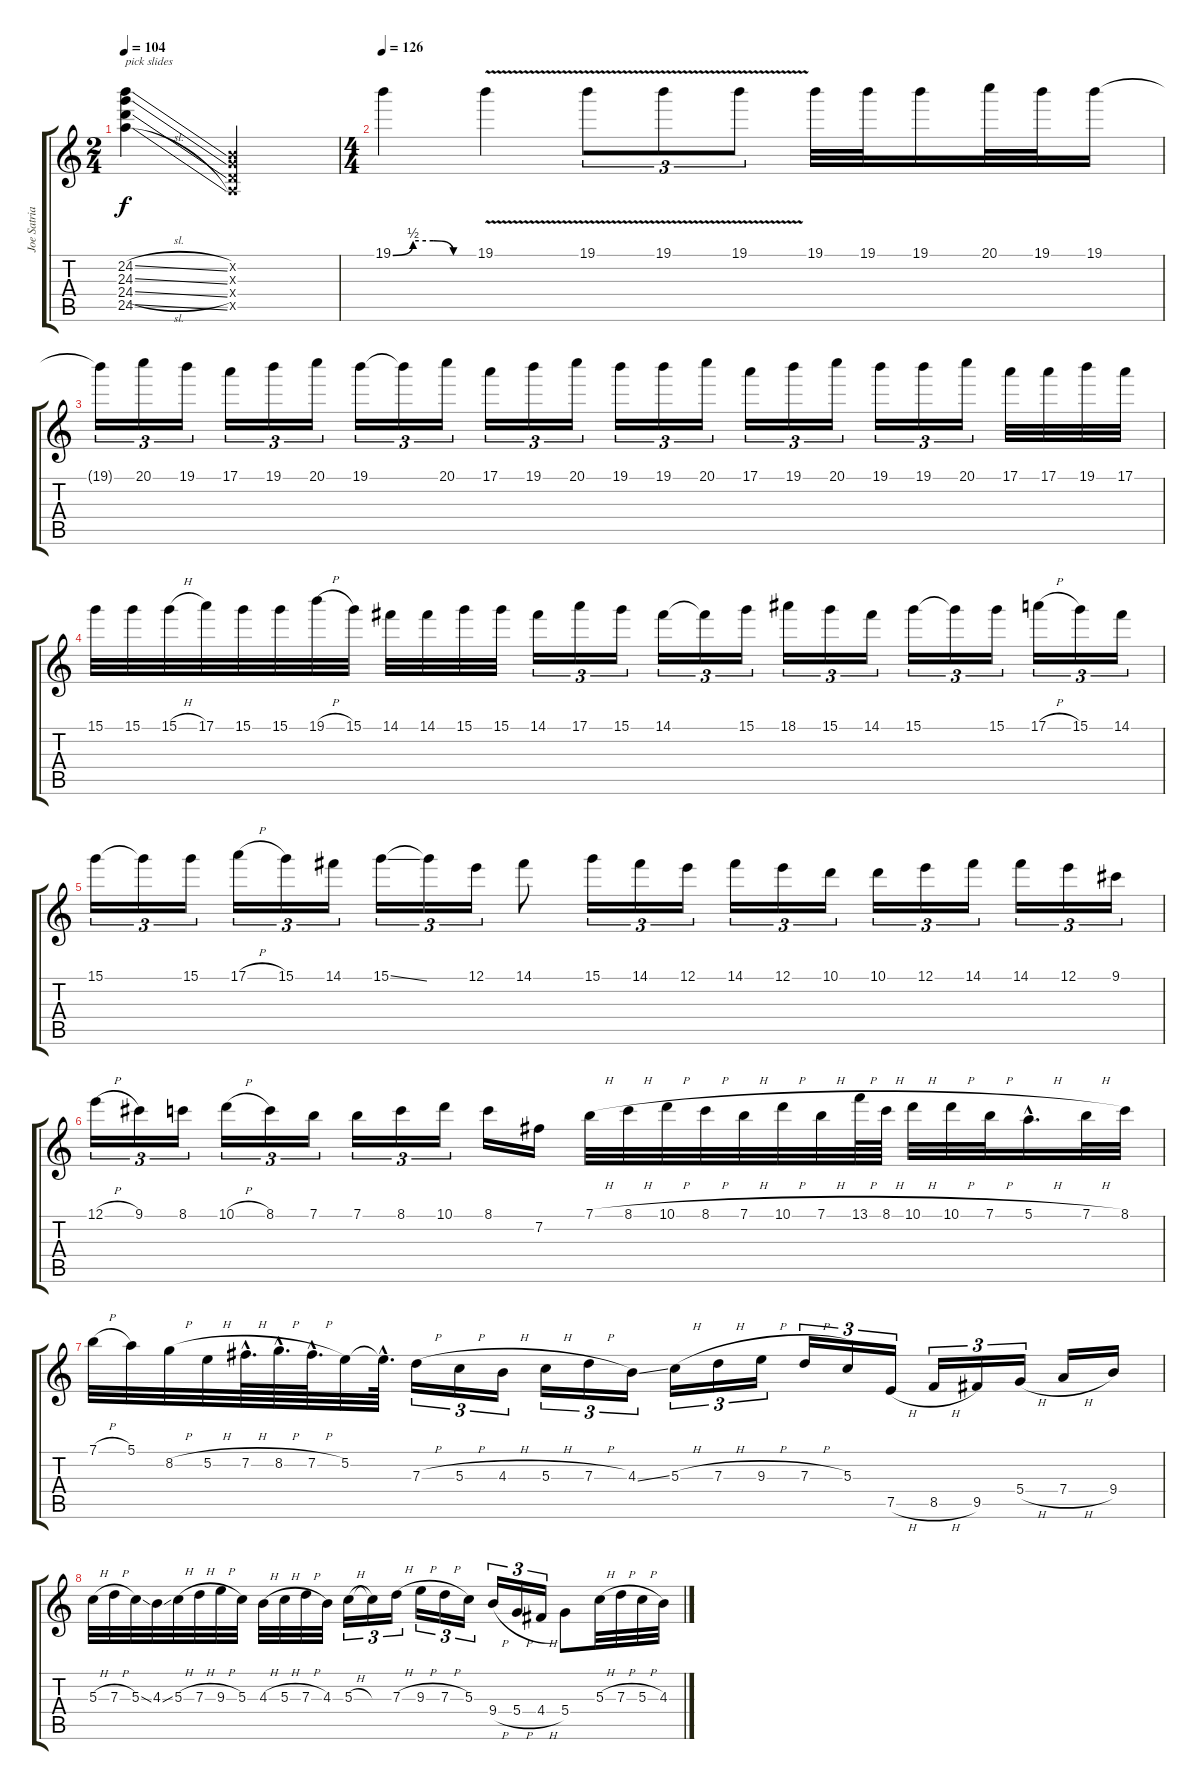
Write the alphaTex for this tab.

\track ("Joe Satriani - guitar" "Joe Satria") {instrument distortionguitar}
\staff {score tabs}
\tuning (E4 B3 G3 D3 A2 E2) {hide}
\ts (2 4)
\tempo 104
\clef g2
\ks c
(24.2{sl} 24.3{sl} 24.4{sl} 24.5{sl}).4{txt "pick slides" dy f instrument guitarfretnoise} (0.2{x} 0.3{x} 0.4{x} 0.5{x}).4 |
\ts (4 4)
\tempo 126
19.1{be (custom 0 0 15 2 30 2 45 0 60 0)}.4{instrument distortionguitar} 19.1{v}.4 19.1{v}.8{tu (3 2)} 19.1{v}.8{tu (3 2)} 19.1{v}.8{tu (3 2)} 19.1.32 19.1.32 19.1.16 20.1.32 19.1.32 19.1.16 |
19.1{t}.16{tu (3 2)} 20.1.16{tu (3 2)} 19.1.16{tu (3 2)} 17.1.16{tu (3 2)} 19.1.16{tu (3 2)} 20.1.16{tu (3 2)} 19.1.16{tu (3 2)} 19.1{t}.16{tu (3 2)} 20.1.16{tu (3 2)} 17.1.16{tu (3 2)} 19.1.16{tu (3 2)} 20.1.16{tu (3 2)} 19.1.16{tu (3 2)} 19.1.16{tu (3 2)} 20.1.16{tu (3 2)} 17.1.16{tu (3 2)} 19.1.16{tu (3 2)} 20.1.16{tu (3 2)} 19.1.16{tu (3 2)} 19.1.16{tu (3 2)} 20.1.16{tu (3 2)} 17.1.32 17.1.32 19.1.32 17.1.32 |
15.1.32 15.1.32 15.1{h}.32 17.1.32 15.1.32 15.1.32 19.1{h}.32 15.1.32 14.1.32 14.1.32 15.1.32 15.1.32 14.1.16{tu (3 2)} 17.1.16{tu (3 2)} 15.1.16{tu (3 2)} 14.1.16{tu (3 2)} 14.1{t}.16{tu (3 2)} 15.1.16{tu (3 2)} 18.1.16{tu (3 2)} 15.1.16{tu (3 2)} 14.1.16{tu (3 2)} 15.1.16{tu (3 2)} 15.1{t}.16{tu (3 2)} 15.1.16{tu (3 2)} 17.1{h}.16{tu (3 2)} 15.1.16{tu (3 2)} 14.1.16{tu (3 2)} |
15.1.16{tu (3 2)} 15.1{t}.16{tu (3 2)} 15.1.16{tu (3 2)} 17.1{h}.16{tu (3 2)} 15.1.16{tu (3 2)} 14.1.16{tu (3 2)} 15.1{ss}.16{tu (3 2)} 15.1{t}.16{tu (3 2)} 12.1.16{tu (3 2)} 14.1.8 15.1.16{tu (3 2)} 14.1.16{tu (3 2)} 12.1.16{tu (3 2)} 14.1.16{tu (3 2)} 12.1.16{tu (3 2)} 10.1.16{tu (3 2)} 10.1.16{tu (3 2)} 12.1.16{tu (3 2)} 14.1.16{tu (3 2)} 14.1.16{tu (3 2)} 12.1.16{tu (3 2)} 9.1.16{tu (3 2)} |
12.1{h}.16{tu (3 2)} 9.1.16{tu (3 2)} 8.1.16{tu (3 2)} 10.1{h}.16{tu (3 2)} 8.1.16{tu (3 2)} 7.1.16{tu (3 2)} 7.1.16{tu (3 2)} 8.1.16{tu (3 2)} 10.1.16{tu (3 2)} 8.1.16 7.2.16 7.1{h}.32 8.1{h}.32 10.1{h}.32 8.1{h}.32 7.1{h}.32 10.1{h}.32 7.1{h}.32 13.1{h}.64 8.1{h}.64 10.1{h}.32 10.1{h}.32 7.1{h}.32 5.1{h hac}.16{d} 7.1{h}.32 8.1.32 |
7.1{h}.32 5.1.32 8.2{h}.32 5.2{h}.32 7.2{h hac}.64{d} 8.2{h hac}.64{d} 7.2{h hac}.64{d} 5.2.32 5.2{hac t}.64{d} 7.3{h}.16{tu (3 2)} 5.3{h}.16{tu (3 2)} 4.3{h}.16{tu (3 2)} 5.3{h}.16{tu (3 2)} 7.3{h}.16{tu (3 2)} 4.3{ss}.16{tu (3 2)} 5.3{h}.16{tu (3 2)} 7.3{h}.16{tu (3 2)} 9.3{h}.16{tu (3 2)} 7.3{h}.16{tu (3 2)} 5.3.16{tu (3 2)} 7.5{h}.16{tu (3 2)} 8.5{h}.16{tu (3 2)} 9.5.16{tu (3 2)} 5.4{h}.16{tu (3 2)} 7.4{h}.16 9.4.16 |
5.3{h}.32 7.3{h}.32 5.3{ss}.32 4.3{ss}.32 5.3{h}.32 7.3{h}.32 9.3{h}.32 5.3.32 4.3{h}.32 5.3{h}.32 7.3{h}.32 4.3.32 5.3{h}.16{tu (3 2)} 5.3{t}.16{tu (3 2)} 7.3{h}.16{tu (3 2)} 9.3{h}.16{tu (3 2)} 7.3{h}.16{tu (3 2)} 5.3.16{tu (3 2)} 9.4{h}.16{tu (3 2)} 5.4{h}.16{tu (3 2)} 4.4{h}.16{tu (3 2)} 5.4{h}.8 5.3{h}.32 7.3{h}.32 5.3{h}.32 4.3.32
